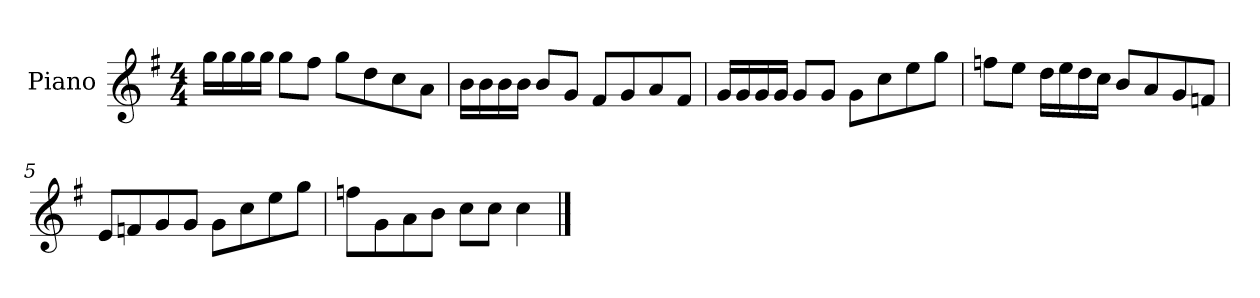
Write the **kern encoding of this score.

**kern
*part1
*staff1
*I"Piano
*I'P-no
*clefG2
*k[f#]
*M4/4
*MM90
=1
16gg\LL
16gg\
16gg\
16gg\JJ
8gg\L
8ff#\J
8gg\L
8dd\
8cc\
8a\J
=2
16b\LL
16b\
16b\
16b\JJ
8b/L
8g/J
8f#/L
8g/
8a/
8f#/J
=3
16g/LL
16g/
16g/
16g/JJ
8g/L
8g/J
8g\L
8cc\
8ee\
8gg\J
=4
8ffn\L
8ee\J
16dd\LL
16ee\
16dd\
16cc\JJ
8b/L
8a/
8g/
8fn/J
!!LO:LB:g=z
=5
8e/L
8fn/
8g/
8g/J
8g\L
8cc\
8ee\
8gg\J
=6
8ffn\L
8g\
8a\
8b\J
8cc\L
8cc\J
4cc\
==
*-
